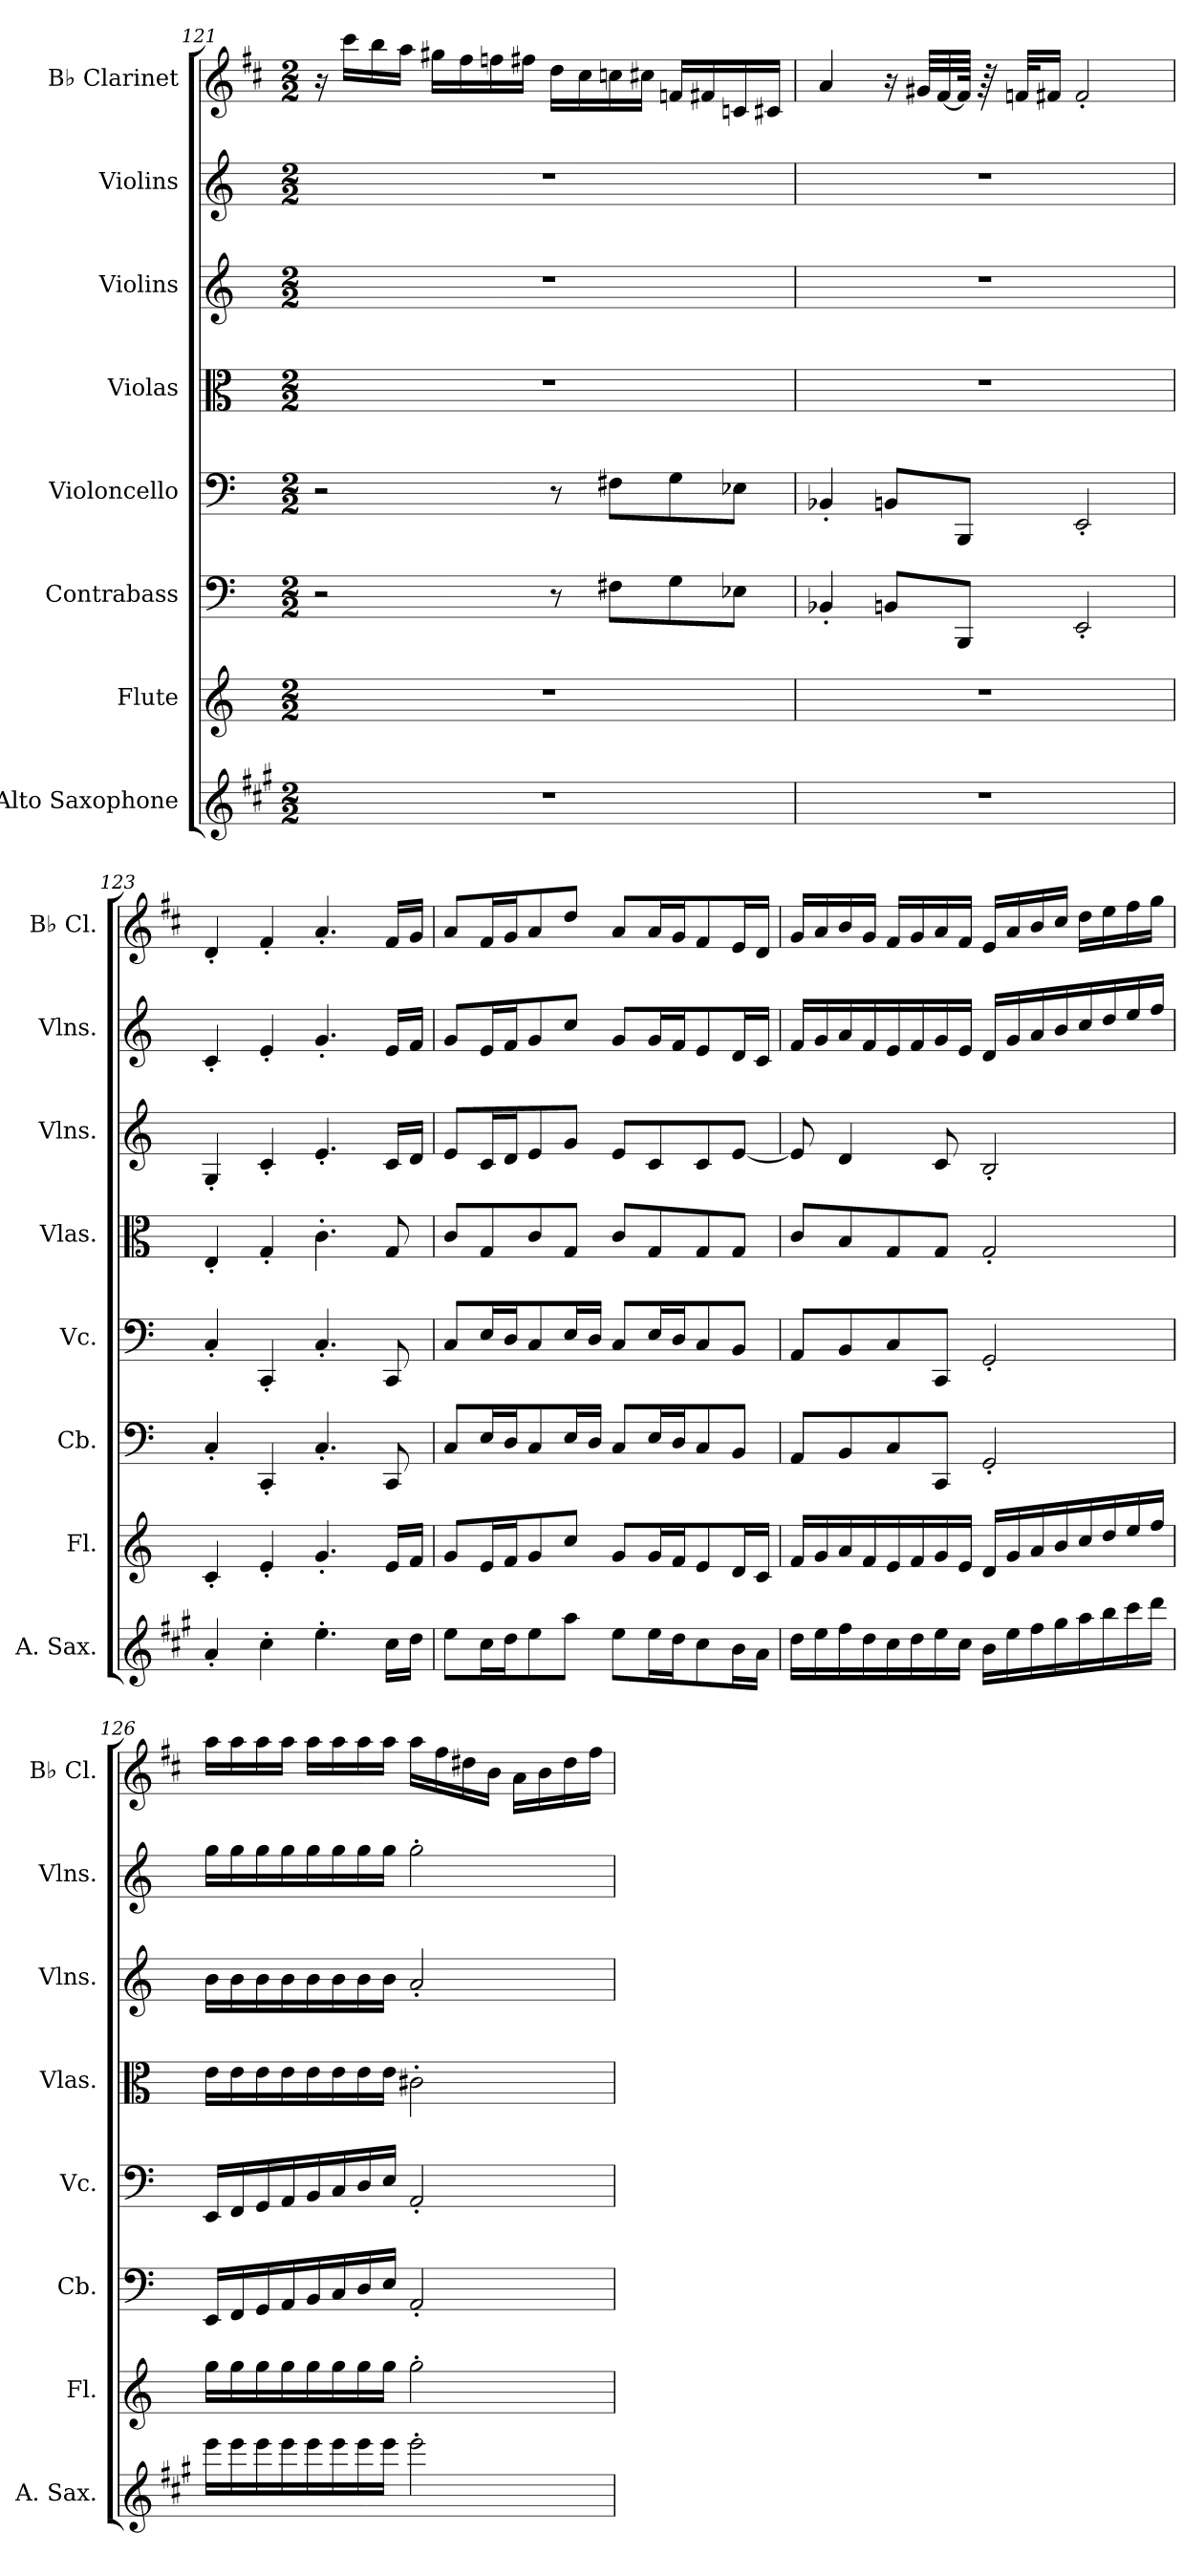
**kern	**kern	**kern	**kern	**kern	**kern	**kern	**kern
*part8	*part7	*part6	*part5	*part4	*part3	*part2	*part1
*staff8	*staff7	*staff6	*staff5	*staff4	*staff3	*staff2	*staff1
*I"Alto Saxophone	*I"Flute	*I"Contrabass	*I"Violoncello	*I"Violas	*I"Violins	*I"Violins	*I"B♭ Clarinet
*I'A. Sax.	*I'Fl.	*I'Cb.	*I'Vc.	*I'Vlas.	*I'Vlns.	*I'Vlns.	*I'B♭ Cl.
!!LO:LB:g=z
*clefG2	*clefG2	*clefF4	*clefF4	*clefC3	*clefG2	*clefG2	*clefG2
*ITrd5c9	*	*ITrd7c12	*	*	*	*	*ITrd1c2
*k[]	*k[]	*k[]	*k[]	*k[]	*k[]	*k[]	*k[]
*M2/2	*M2/2	*M2/2	*M2/2	*M2/2	*M2/2	*M2/2	*M2/2
=121	=121	=121	=121	=121	=121	=121	=121
1r	1r	2r	2r	1r	1r	1r	16r
.	.	.	.	.	.	.	16bb\LL
.	.	.	.	.	.	.	16aa\
.	.	.	.	.	.	.	16gg\JJ
.	.	.	.	.	.	.	16ff#X\LL
.	.	.	.	.	.	.	16ee\
.	.	.	.	.	.	.	16ee-X\
.	.	.	.	.	.	.	16een\JJ
.	.	8r	8r	.	.	.	16cc\LL
.	.	.	.	.	.	.	16b\
.	.	8FF#X\L	8F#X\L	.	.	.	16b-X\
.	.	.	.	.	.	.	16bn\JJ
.	.	8GG\	8G\	.	.	.	16e-X/LL
.	.	.	.	.	.	.	16en/
.	.	8EE-X\J	8E-X\J	.	.	.	16B-X/
.	.	.	.	.	.	.	16Bn/JJ
=122	=122	=122	=122	=122	=122	=122	=122
1r	1r	4BBB-X'/	4BB-X'/	1r	1r	1r	4g/
.	.	8BBBn/L	8BBn/L	.	.	.	16r
.	.	.	.	.	.	.	32f#X/LLL
.	.	.	.	.	.	.	[32e/
.	.	8BBBB/J	8BBB/J	.	.	.	64e/JJJk]
.	.	.	.	.	.	.	64r
.	.	.	.	.	.	.	32e-X/KLL
.	.	.	.	.	.	.	16en/JJ
.	.	2EEE'/	2EE'/	.	.	.	2e'/
=123	=123	=123	=123	=123	=123	=123	=123
4c'/	4c'/	4CC'/	4C'/	4E'/	4G'/	4c'/	4c'/
4e'\	4e'/	4CCC'/	4CC'/	4G'/	4c'/	4e'/	4e'/
4.g'\	4.g'/	4.CC'/	4.C'/	4.c'\	4.e'/	4.g'/	4.g'/
16e\LL	16e/LL	8CCC/	8CC/	8G/	16c/LL	16e/LL	16e/LL
16f\JJ	16f/JJ	.	.	.	16d/JJ	16f/JJ	16f/JJ
!!LO:LB:g=z
=124	=124	=124	=124	=124	=124	=124	=124
8g\L	8g/L	8CC/L	8C/L	8c/L	8e/L	8g/L	8g/L
16e\L	16e/L	16EE/L	16E/L	8G/	16c/L	16e/L	16e/L
16f\J	16f/J	16DD/J	16D/J	.	16d/J	16f/J	16f/J
8g\	8g/	8CC/	8C/	8c/	8e/	8g/	8g/
8cc\J	8cc/J	16EE/L	16E/L	8G/J	8g/J	8cc/J	8cc/J
.	.	16DD/JJ	16D/JJ	.	.	.	.
8g\L	8g/L	8CC/L	8C/L	8c/L	8e/L	8g/L	8g/L
16g\L	16g/L	16EE/L	16E/L	8G/	8c/	16g/L	16g/L
16f\J	16f/J	16DD/J	16D/J	.	.	16f/J	16f/J
8e\	8e/	8CC/	8C/	8G/	8c/	8e/	8e/
16d\L	16d/L	8BBB/J	8BB/J	8G/J	[8e/J	16d/L	16d/L
16c\JJ	16c/JJ	.	.	.	.	16c/JJ	16c/JJ
=125	=125	=125	=125	=125	=125	=125	=125
16f\LL	16f/LL	8AAA/L	8AA/L	8c/L	8e/]	16f/LL	16f/LL
16g\	16g/	.	.	.	.	16g/	16g/
16a\	16a/	8BBB/	8BB/	8B/	4d/	16a/	16a/
16f\	16f/	.	.	.	.	16f/	16f/JJ
16e\	16e/	8CC/	8C/	8G/	.	16e/	16e/LL
16f\	16f/	.	.	.	.	16f/	16f/
16g\	16g/	8CCC/J	8CC/J	8G/J	8c/	16g/	16g/
16e\JJ	16e/JJ	.	.	.	.	16e/JJ	16e/JJ
16d\LL	16d/LL	2GGG'/	2GG'/	2G'/	2B'/	16d/LL	16d/LL
16g\	16g/	.	.	.	.	16g/	16g/
16a\	16a/	.	.	.	.	16a/	16a/
16b\	16b/	.	.	.	.	16b/	16b/JJ
16cc\	16cc/	.	.	.	.	16cc/	16cc\LL
16dd\	16dd/	.	.	.	.	16dd/	16dd\
16ee\	16ee/	.	.	.	.	16ee/	16ee\
16ff\JJ	16ff/JJ	.	.	.	.	16ff/JJ	16ff\JJ
!!LO:LB:g=z
=126	=126	=126	=126	=126	=126	=126	=126
16gg\LL	16gg\LL	16EEE/LL	16EE/LL	16e\LL	16b\LL	16gg\LL	16gg\LL
16gg\	16gg\	16FFF/	16FF/	16e\	16b\	16gg\	16gg\
16gg\	16gg\	16GGG/	16GG/	16e\	16b\	16gg\	16gg\
16gg\	16gg\	16AAA/	16AA/	16e\	16b\	16gg\	16gg\JJ
16gg\	16gg\	16BBB/	16BB/	16e\	16b\	16gg\	16gg\LL
16gg\	16gg\	16CC/	16C/	16e\	16b\	16gg\	16gg\
16gg\	16gg\	16DD/	16D/	16e\	16b\	16gg\	16gg\
16gg\JJ	16gg\JJ	16EE/JJ	16E/JJ	16e\JJ	16b\JJ	16gg\JJ	16gg\JJ
2gg'\	2gg'\	2AAA'/	2AA'/	2c#X'\	2a'/	2gg'\	16gg\LL
.	.	.	.	.	.	.	16ee\
.	.	.	.	.	.	.	16cc#X\
.	.	.	.	.	.	.	16a\JJ
.	.	.	.	.	.	.	16g\LL
.	.	.	.	.	.	.	16a\
.	.	.	.	.	.	.	16cc#\
.	.	.	.	.	.	.	16ee\JJ
=	=	=	=	=	=	=	=
*-	*-	*-	*-	*-	*-	*-	*-
